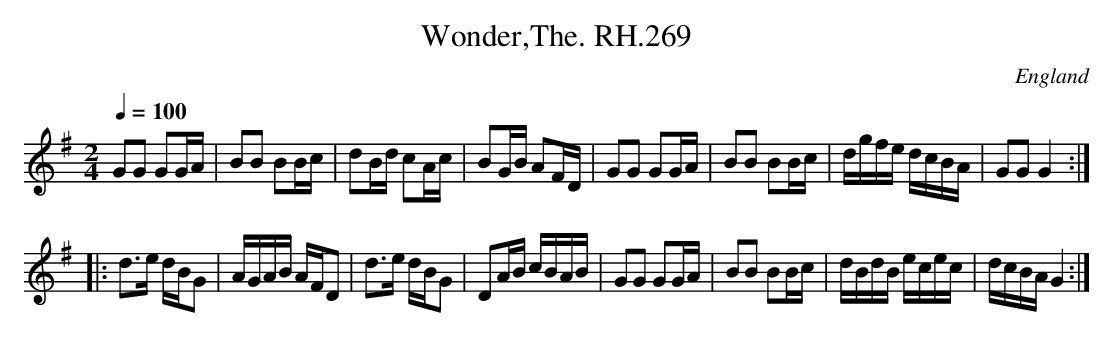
X:1
T:Wonder,The. RH.269
L:1/16
M:2/4
O:England
Q:1/4=100
K:G
G2G2 G2GA|B2B2 B2Bc|d2Bd c2Ac|B2GB A2FD|\
G2G2 G2GA|B2B2 B2Bc|dgfe dcBA|G2G2 G4:|!
|:d3e dBG2|AGAB AFD2|d3e dBG2|D2AB cBAB|\
G2G2 G2GA|B2B2 B2Bc|dBdB ecec|dcBA G4:|
